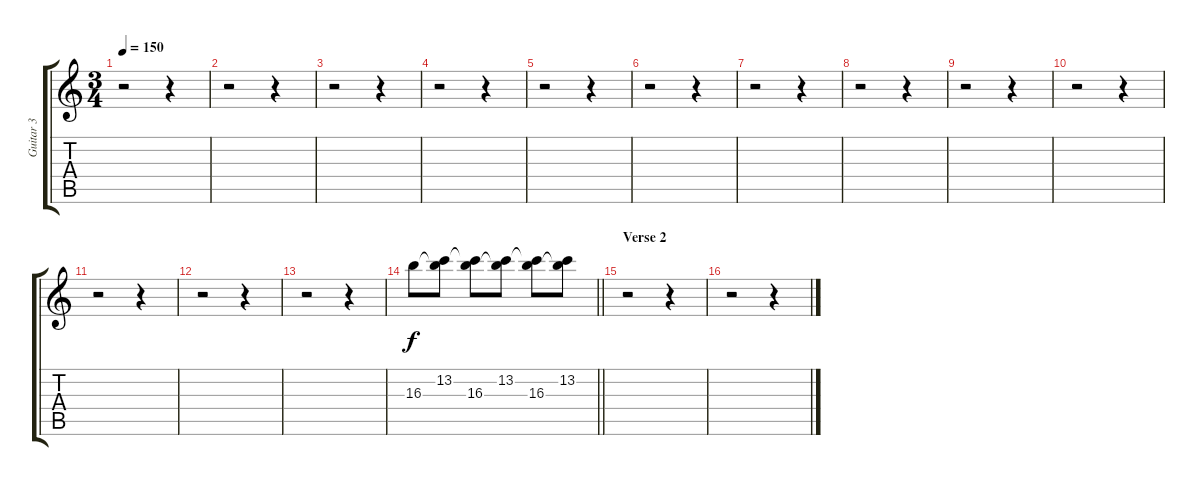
\track ("Guitar 3" "Guitar 3") {instrument acousticguitarsteel}
\staff {score tabs}
\tuning (E4 B3 G3 D3 A2 E2) {hide}
\ts (3 4)
\tempo 150
\clef g2
\ks c
r.2{dy f} r.4 |
r.2 r.4 |
r.2 r.4 |
r.2 r.4 |
r.2 r.4 |
r.2 r.4 |
r.2 r.4 |
r.2 r.4 |
r.2 r.4 |
r.2 r.4 |
r.2 r.4 |
r.2 r.4 |
r.2 r.4 |
\barLineRight lightlight
16.3.8 (13.2 16.3{t}).8 (13.2{t} 16.3).8 (13.2 16.3{t}).8 (13.2{t} 16.3).8 (13.2 16.3{t}).8 |
\section ("" "Verse 2")
r.2 r.4 |
r.2 r.4
